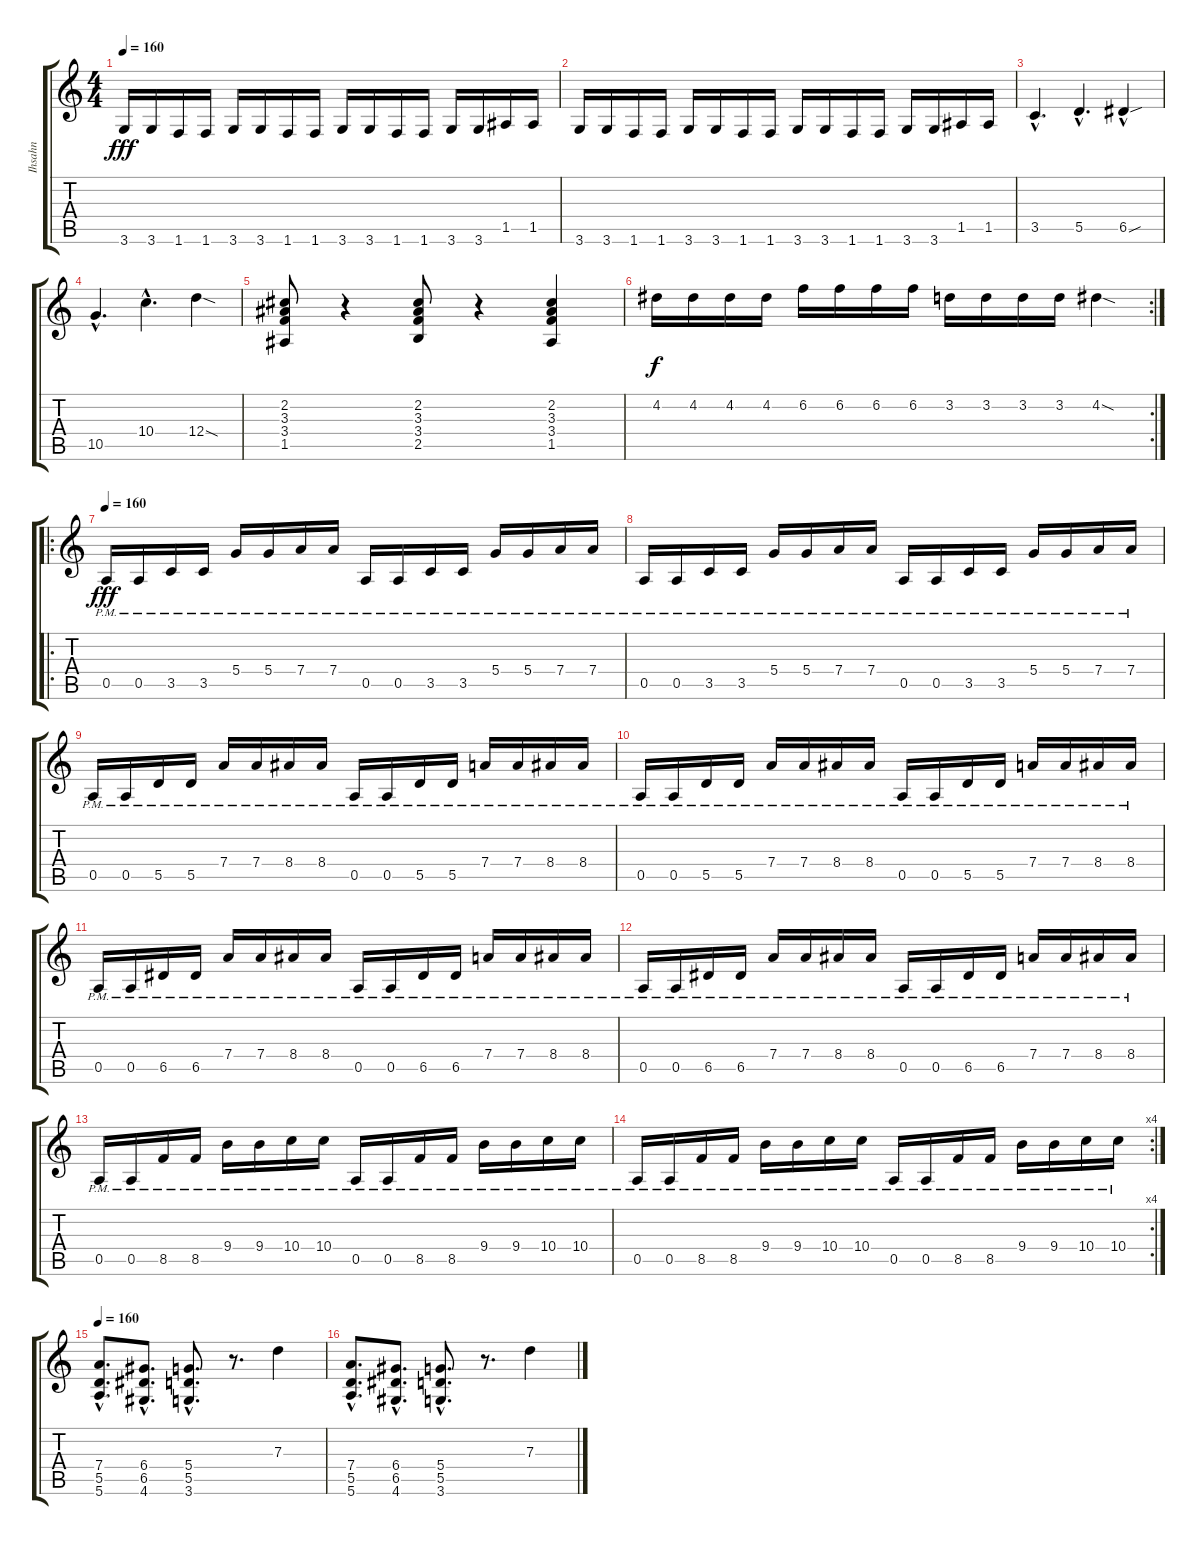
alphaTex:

\track ("Ihsahn" "Ihsahn") {instrument distortionguitar}
\staff {score tabs}
\tuning (E4 B3 G3 D3 A2 E2) {hide}
\ts (4 4)
\tempo 160
\clef g2
\ks c
3.6.16{dy fff} 3.6.16 1.6.16 1.6.16 3.6.16 3.6.16 1.6.16 1.6.16 3.6.16 3.6.16 1.6.16 1.6.16 3.6.16 3.6.16 1.5.16 1.5.16 |
3.6.16 3.6.16 1.6.16 1.6.16 3.6.16 3.6.16 1.6.16 1.6.16 3.6.16 3.6.16 1.6.16 1.6.16 3.6.16 3.6.16 1.5.16 1.5.16 |
3.5{hac}.4{d} 5.5{hac}.4{d} 6.5{sou hac}.4 |
10.5{hac}.4{d} 10.4{hac}.4{d} 12.4{sod}.4 |
(2.2 3.3 3.4 1.5).8 r.4 (2.2 3.3 3.4 2.5).8 r.4 (2.2 3.3 3.4 1.5).4 |
\rc 2
4.2.16{dy f} 4.2.16 4.2.16 4.2.16 6.2.16 6.2.16 6.2.16 6.2.16 3.2.16 3.2.16 3.2.16 3.2.16 4.2{sod}.4 |
\ro
\tempo 160
0.5{pm}.16{dy fff} 0.5{pm}.16 3.5{pm}.16 3.5{pm}.16 5.4{pm}.16 5.4{pm}.16 7.4{pm}.16 7.4{pm}.16 0.5{pm}.16 0.5{pm}.16 3.5{pm}.16 3.5{pm}.16 5.4{pm}.16 5.4{pm}.16 7.4{pm}.16 7.4{pm}.16 |
0.5{pm}.16 0.5{pm}.16 3.5{pm}.16 3.5{pm}.16 5.4{pm}.16 5.4{pm}.16 7.4{pm}.16 7.4{pm}.16 0.5{pm}.16 0.5{pm}.16 3.5{pm}.16 3.5{pm}.16 5.4{pm}.16 5.4{pm}.16 7.4{pm}.16 7.4{pm}.16 |
0.5{pm}.16 0.5{pm}.16 5.5{pm}.16 5.5{pm}.16 7.4{pm}.16 7.4{pm}.16 8.4{pm}.16 8.4{pm}.16 0.5{pm}.16 0.5{pm}.16 5.5{pm}.16 5.5{pm}.16 7.4{pm}.16 7.4{pm}.16 8.4{pm}.16 8.4{pm}.16 |
0.5{pm}.16 0.5{pm}.16 5.5{pm}.16 5.5{pm}.16 7.4{pm}.16 7.4{pm}.16 8.4{pm}.16 8.4{pm}.16 0.5{pm}.16 0.5{pm}.16 5.5{pm}.16 5.5{pm}.16 7.4{pm}.16 7.4{pm}.16 8.4{pm}.16 8.4{pm}.16 |
0.5{pm}.16 0.5{pm}.16 6.5{pm}.16 6.5{pm}.16 7.4{pm}.16 7.4{pm}.16 8.4{pm}.16 8.4{pm}.16 0.5{pm}.16 0.5{pm}.16 6.5{pm}.16 6.5{pm}.16 7.4{pm}.16 7.4{pm}.16 8.4{pm}.16 8.4{pm}.16 |
0.5{pm}.16 0.5{pm}.16 6.5{pm}.16 6.5{pm}.16 7.4{pm}.16 7.4{pm}.16 8.4{pm}.16 8.4{pm}.16 0.5{pm}.16 0.5{pm}.16 6.5{pm}.16 6.5{pm}.16 7.4{pm}.16 7.4{pm}.16 8.4{pm}.16 8.4{pm}.16 |
0.5{pm}.16 0.5{pm}.16 8.5{pm}.16 8.5{pm}.16 9.4{pm}.16 9.4{pm}.16 10.4{pm}.16 10.4{pm}.16 0.5{pm}.16 0.5{pm}.16 8.5{pm}.16 8.5{pm}.16 9.4{pm}.16 9.4{pm}.16 10.4{pm}.16 10.4{pm}.16 |
\rc 4
0.5{pm}.16 0.5{pm}.16 8.5{pm}.16 8.5{pm}.16 9.4{pm}.16 9.4{pm}.16 10.4{pm}.16 10.4{pm}.16 0.5{pm}.16 0.5{pm}.16 8.5{pm}.16 8.5{pm}.16 9.4{pm}.16 9.4{pm}.16 10.4{pm}.16 10.4{pm}.16 |
\tempo 160
(7.4{hac} 5.5{hac} 5.6{hac}).8{d} (6.4{hac} 6.5{hac} 4.6{hac}).8{d} (5.4{hac} 5.5{hac} 3.6{hac}).8{d} r.8{d} 7.3.4 |
(7.4{hac} 5.5{hac} 5.6{hac}).8{d} (6.4{hac} 6.5{hac} 4.6{hac}).8{d} (5.4{hac} 5.5{hac} 3.6{hac}).8{d} r.8{d} 7.3.4
